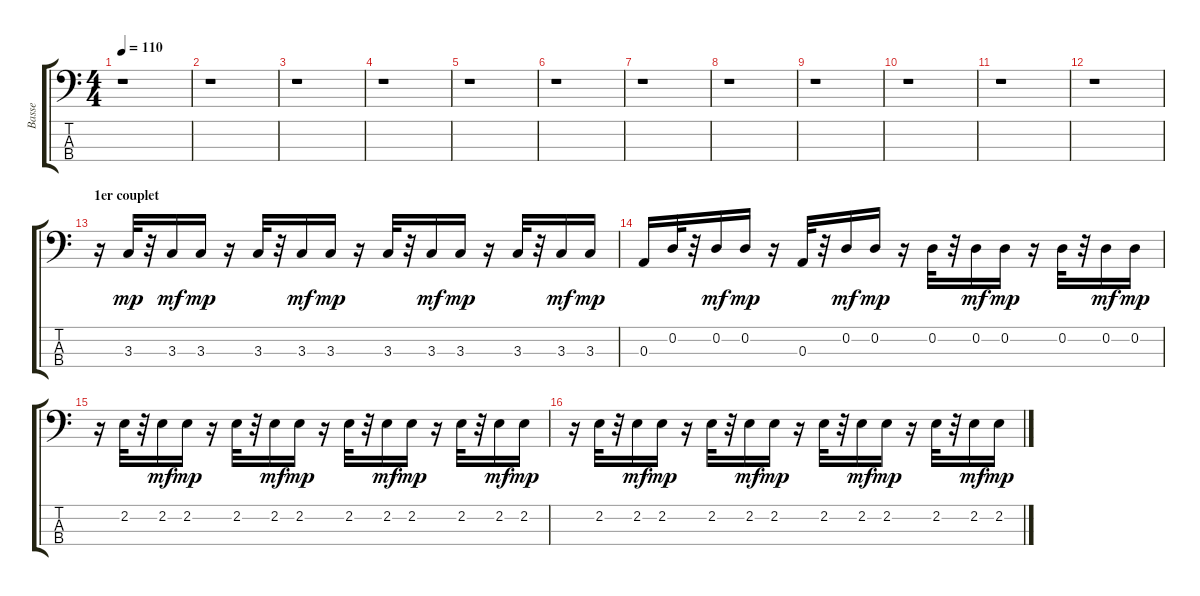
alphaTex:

\track ("Basse" "Basse") {instrument electricbassfinger}
\staff {score tabs}
\tuning (G2 D2 A1 E1) {hide}
\ts (4 4)
\tempo 110
\clef f4
\ks c
r.1{dy mp instrument electricbassfinger} |
r.1 |
r.1 |
r.1 |
r.1 |
r.1 |
r.1 |
r.1 |
r.1 |
r.1 |
r.1 |
r.1 |
\section ("" "1er couplet")
r.16 3.3.32 r.32 3.3.16{dy mf} 3.3.16{dy mp} r.16 3.3.32 r.32 3.3.16{dy mf} 3.3.16{dy mp} r.16 3.3.32 r.32 3.3.16{dy mf} 3.3.16{dy mp} r.16 3.3.32 r.32 3.3.16{dy mf} 3.3.16{dy mp} |
0.3.16 0.2.32 r.32 0.2.16{dy mf} 0.2.16{dy mp} r.16 0.3.32 r.32 0.2.16{dy mf} 0.2.16{dy mp} r.16 0.2.32 r.32 0.2.16{dy mf} 0.2.16{dy mp} r.16 0.2.32 r.32 0.2.16{dy mf} 0.2.16{dy mp} |
r.16 2.2.32 r.32 2.2.16{dy mf} 2.2.16{dy mp} r.16 2.2.32 r.32 2.2.16{dy mf} 2.2.16{dy mp} r.16 2.2.32 r.32 2.2.16{dy mf} 2.2.16{dy mp} r.16 2.2.32 r.32 2.2.16{dy mf} 2.2.16{dy mp} |
r.16 2.2.32 r.32 2.2.16{dy mf} 2.2.16{dy mp} r.16 2.2.32 r.32 2.2.16{dy mf} 2.2.16{dy mp} r.16 2.2.32 r.32 2.2.16{dy mf} 2.2.16{dy mp} r.16 2.2.32 r.32 2.2.16{dy mf} 2.2.16{dy mp}
